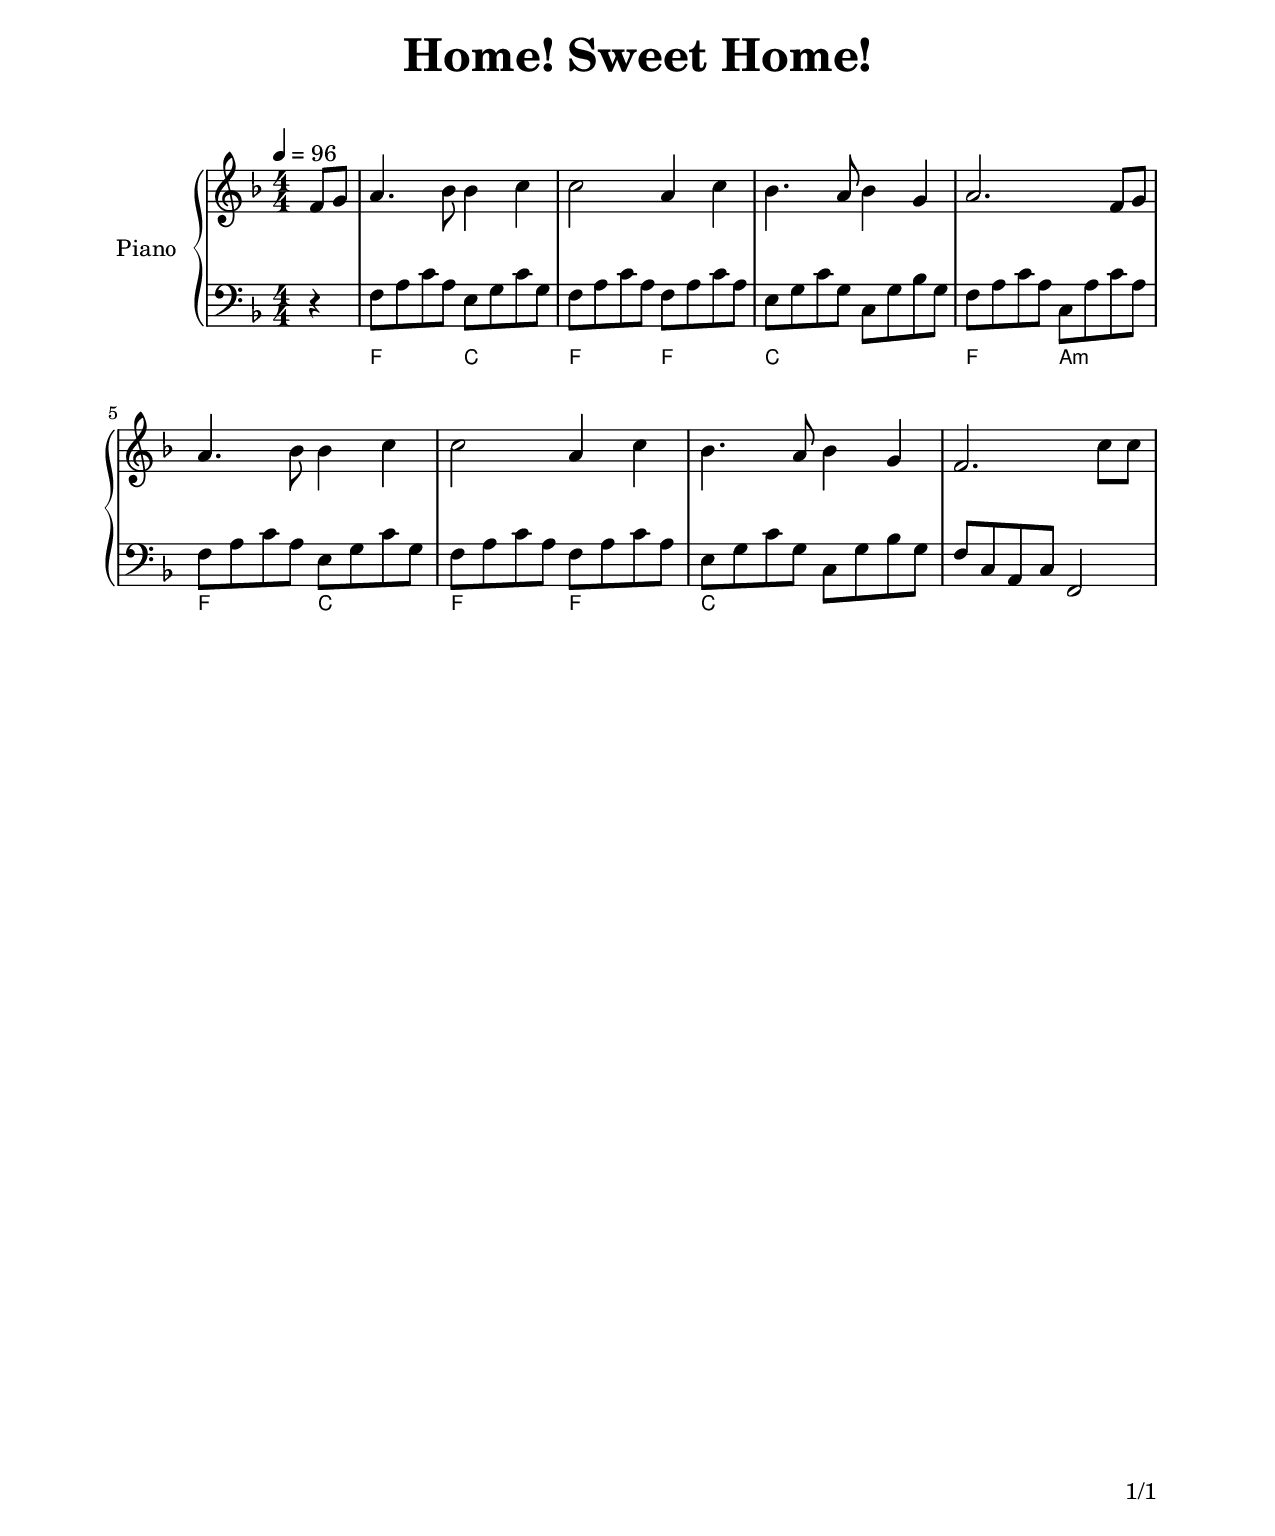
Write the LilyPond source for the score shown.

\version "2.24.3"
\include "../settings.v1.ly"

\header {
  title = \markup \override #'((font-size . 6)) "Home! Sweet Home!"
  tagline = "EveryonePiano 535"
}

\paper {
  total-page = 1
}

\markup \vspace #1.5

C  = { e8 g8 c'8 g8 }
F  = { f8 a8 c'8 a8 }
Am = { c8 a8 c'8 a8 }

\score {
  \new PianoStaff \with {
    instrumentName = "Piano"
  } <<
    \new Staff {
      \tempo 4 = 96
      \clef treble
      \key f \major
      \time 4/4
      
      \partial 4 f'8 g'8 | a'4. bf'8 bf'4 c''4 | c''2 a'4 c''4 | bf'4. a'8 bf'4 g'4 | a'2. f'8  g'8  | \break
                         | a'4. bf'8 bf'4 c''4 | c''2 a'4 c''4 | bf'4. a'8 bf'4 g'4 | f'2. c''8 c''8 | \break
    }
    \new Staff {
      \clef bass
      \key f \major
      \time 4/4
      
      r4 | \F \C | \F \F | \C c8 g8 bf8 g8 | \F           \Am |
         | \F \C | \F \F | \C c8 g8 bf8 g8 | f8 c8 a,8 c8 f,2 |
    }
    \chords {
      
      r4 | f2 c2 | f2 f2 | c2 r2 | f2 a2:m |
         | f2 c2 | f2 f2 | c2 r2 | r1      |
    }
  >>
  \layout {}
  \midi {}
}
